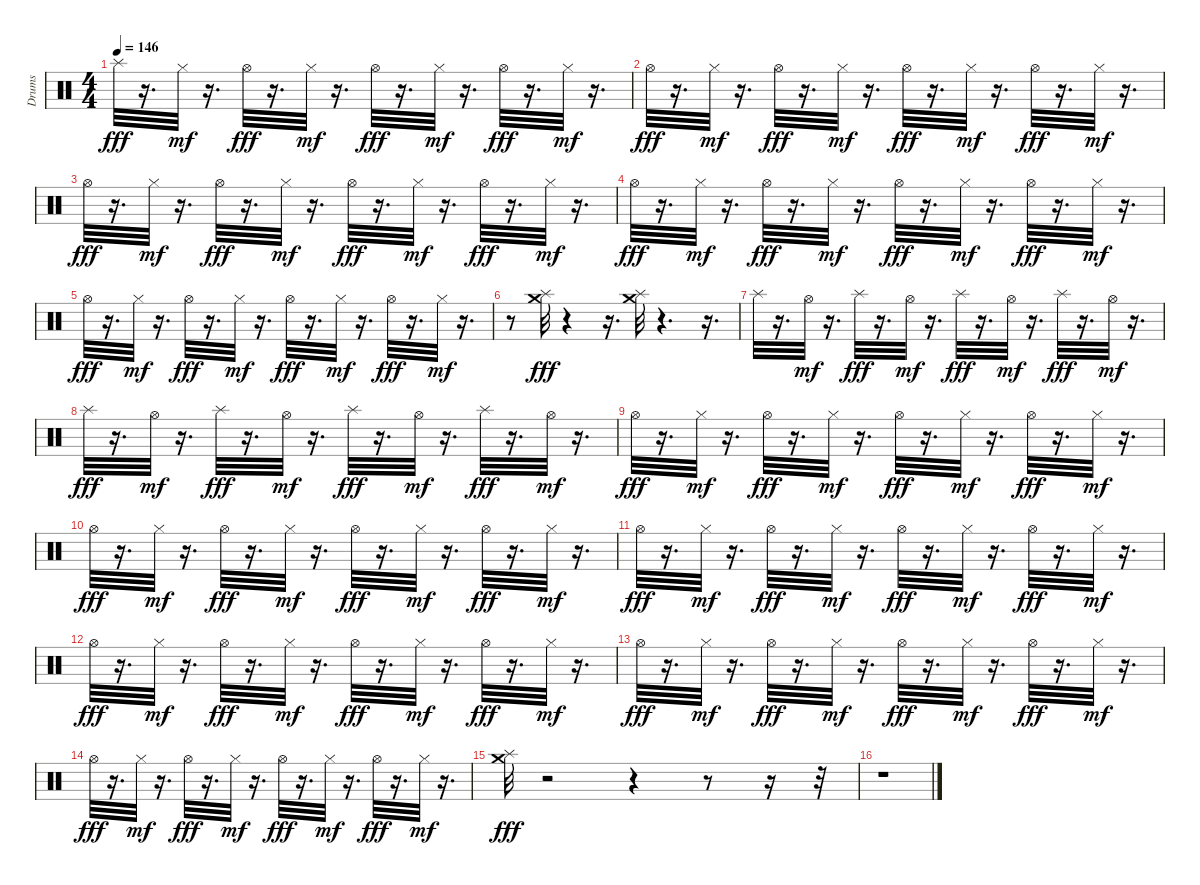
\track ("Drums" "Drums") {instrument percussion}
\staff {score}
\articulation defaults
\ts (4 4)
\tempo 146
\clef neutral
\ks c "Splash (hit)".32{dy fff}
r.16{d} "Hi-Hat (closed)".32{dy mf} r.16{d} "Hi-Hat (open)".32{dy fff} r.16{d} "Hi-Hat (closed)".32{dy mf} r.16{d} "Hi-Hat (open)".32{dy fff} r.16{d} "Hi-Hat (closed)".32{dy mf} r.16{d} "Hi-Hat (open)".32{dy fff} r.16{d} "Hi-Hat (closed)".32{dy mf} r.16{d} |
"Hi-Hat (open)".32{dy fff} r.16{d} "Hi-Hat (closed)".32{dy mf} r.16{d} "Hi-Hat (open)".32{dy fff} r.16{d} "Hi-Hat (closed)".32{dy mf} r.16{d} "Hi-Hat (open)".32{dy fff} r.16{d} "Hi-Hat (closed)".32{dy mf} r.16{d} "Hi-Hat (open)".32{dy fff} r.16{d} "Hi-Hat (closed)".32{dy mf} r.16{d} |
"Hi-Hat (open)".32{dy fff} r.16{d} "Hi-Hat (closed)".32{dy mf} r.16{d} "Hi-Hat (open)".32{dy fff} r.16{d} "Hi-Hat (closed)".32{dy mf} r.16{d} "Hi-Hat (open)".32{dy fff} r.16{d} "Hi-Hat (closed)".32{dy mf} r.16{d} "Hi-Hat (open)".32{dy fff} r.16{d} "Hi-Hat (closed)".32{dy mf} r.16{d} |
"Hi-Hat (open)".32{dy fff} r.16{d} "Hi-Hat (closed)".32{dy mf} r.16{d} "Hi-Hat (open)".32{dy fff} r.16{d} "Hi-Hat (closed)".32{dy mf} r.16{d} "Hi-Hat (open)".32{dy fff} r.16{d} "Hi-Hat (closed)".32{dy mf} r.16{d} "Hi-Hat (open)".32{dy fff} r.16{d} "Hi-Hat (closed)".32{dy mf} r.16{d} |
"Hi-Hat (open)".32{dy fff} r.16{d} "Hi-Hat (closed)".32{dy mf} r.16{d} "Hi-Hat (open)".32{dy fff} r.16{d} "Hi-Hat (closed)".32{dy mf} r.16{d} "Hi-Hat (open)".32{dy fff} r.16{d} "Hi-Hat (closed)".32{dy mf} r.16{d} "Hi-Hat (open)".32{dy fff} r.16{d} "Hi-Hat (closed)".32{dy mf} r.16{d} |
r.8 ("Splash (hit)" "Crash medium (hit)").32{dy fff} r.4 r.16{d} ("Splash (hit)" "Crash medium (hit)").32 r.4{d} r.16{d} |
"Splash (hit)".32 r.16{d} "Hi-Hat (open)".32{dy mf} r.16{d} "Splash (hit)".32{dy fff} r.16{d} "Hi-Hat (open)".32{dy mf} r.16{d} "Splash (hit)".32{dy fff} r.16{d} "Hi-Hat (open)".32{dy mf} r.16{d} "Splash (hit)".32{dy fff} r.16{d} "Hi-Hat (open)".32{dy mf} r.16{d} |
"Splash (hit)".32{dy fff} r.16{d} "Hi-Hat (open)".32{dy mf} r.16{d} "Splash (hit)".32{dy fff} r.16{d} "Hi-Hat (open)".32{dy mf} r.16{d} "Splash (hit)".32{dy fff} r.16{d} "Hi-Hat (open)".32{dy mf} r.16{d} "Splash (hit)".32{dy fff} r.16{d} "Hi-Hat (open)".32{dy mf} r.16{d} |
"Hi-Hat (open)".32{dy fff} r.16{d} "Hi-Hat (closed)".32{dy mf} r.16{d} "Hi-Hat (open)".32{dy fff} r.16{d} "Hi-Hat (closed)".32{dy mf} r.16{d} "Hi-Hat (open)".32{dy fff} r.16{d} "Hi-Hat (closed)".32{dy mf} r.16{d} "Hi-Hat (open)".32{dy fff} r.16{d} "Hi-Hat (closed)".32{dy mf} r.16{d} |
"Hi-Hat (open)".32{dy fff} r.16{d} "Hi-Hat (closed)".32{dy mf} r.16{d} "Hi-Hat (open)".32{dy fff} r.16{d} "Hi-Hat (closed)".32{dy mf} r.16{d} "Hi-Hat (open)".32{dy fff} r.16{d} "Hi-Hat (closed)".32{dy mf} r.16{d} "Hi-Hat (open)".32{dy fff} r.16{d} "Hi-Hat (closed)".32{dy mf} r.16{d} |
"Hi-Hat (open)".32{dy fff} r.16{d} "Hi-Hat (closed)".32{dy mf} r.16{d} "Hi-Hat (open)".32{dy fff} r.16{d} "Hi-Hat (closed)".32{dy mf} r.16{d} "Hi-Hat (open)".32{dy fff} r.16{d} "Hi-Hat (closed)".32{dy mf} r.16{d} "Hi-Hat (open)".32{dy fff} r.16{d} "Hi-Hat (closed)".32{dy mf} r.16{d} |
"Hi-Hat (open)".32{dy fff} r.16{d} "Hi-Hat (closed)".32{dy mf} r.16{d} "Hi-Hat (open)".32{dy fff} r.16{d} "Hi-Hat (closed)".32{dy mf} r.16{d} "Hi-Hat (open)".32{dy fff} r.16{d} "Hi-Hat (closed)".32{dy mf} r.16{d} "Hi-Hat (open)".32{dy fff} r.16{d} "Hi-Hat (closed)".32{dy mf} r.16{d} |
"Hi-Hat (open)".32{dy fff} r.16{d} "Hi-Hat (closed)".32{dy mf} r.16{d} "Hi-Hat (open)".32{dy fff} r.16{d} "Hi-Hat (closed)".32{dy mf} r.16{d} "Hi-Hat (open)".32{dy fff} r.16{d} "Hi-Hat (closed)".32{dy mf} r.16{d} "Hi-Hat (open)".32{dy fff} r.16{d} "Hi-Hat (closed)".32{dy mf} r.16{d} |
"Hi-Hat (open)".32{dy fff} r.16{d} "Hi-Hat (closed)".32{dy mf} r.16{d} "Hi-Hat (open)".32{dy fff} r.16{d} "Hi-Hat (closed)".32{dy mf} r.16{d} "Hi-Hat (open)".32{dy fff} r.16{d} "Hi-Hat (closed)".32{dy mf} r.16{d} "Hi-Hat (open)".32{dy fff} r.16{d} "Hi-Hat (closed)".32{dy mf} r.16{d} |
("Crash medium (hit)" "Splash (hit)").32{dy fff} r.2 r.4 r.8 r.16 r.32 |
r.1
